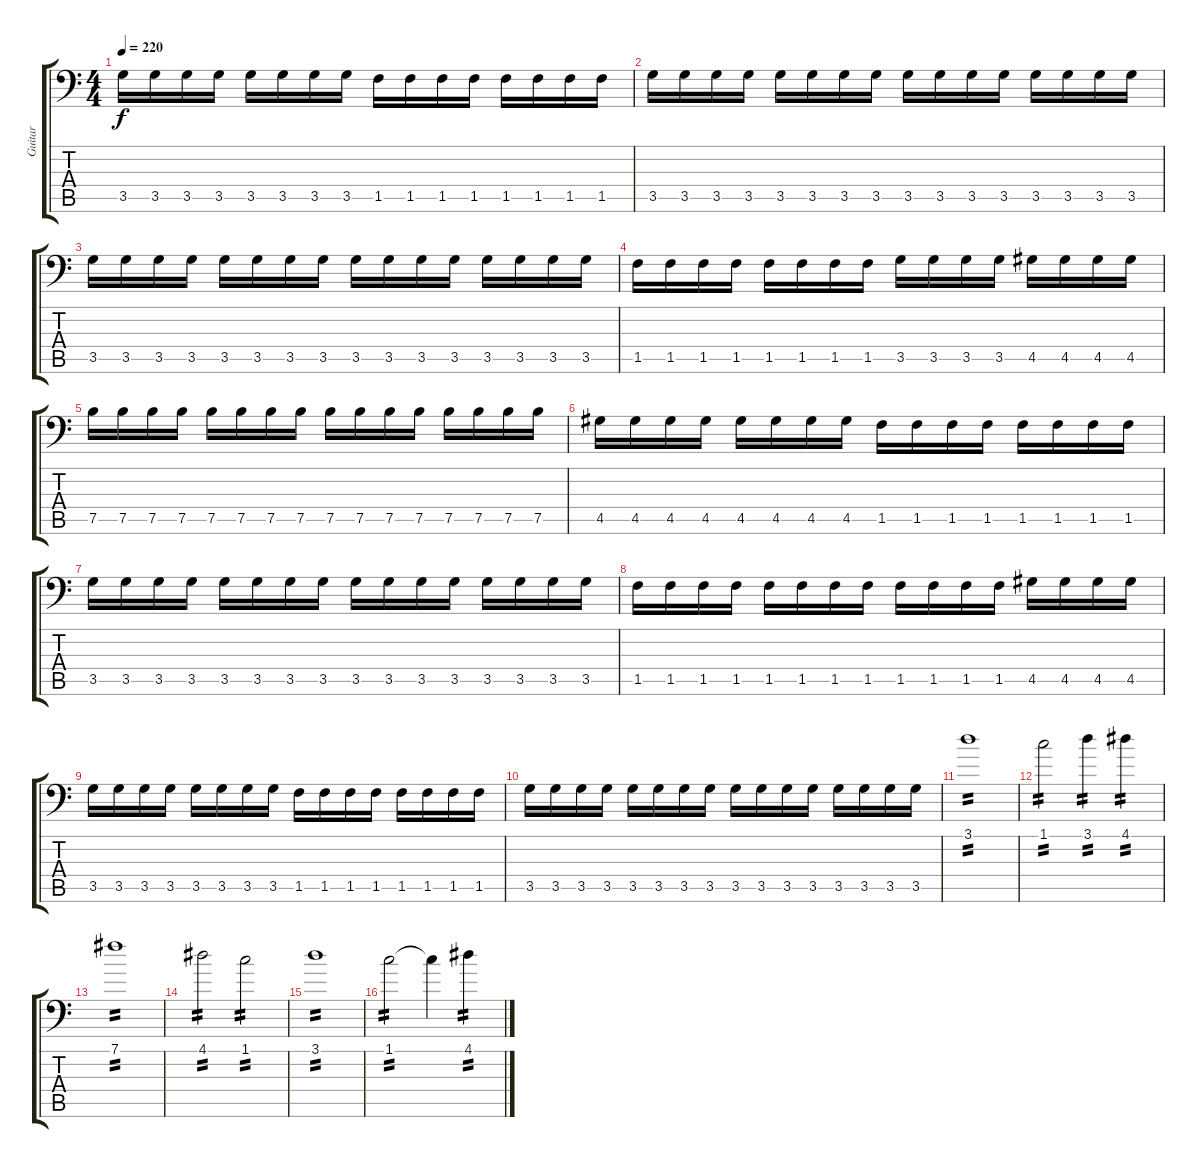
\track ("Guitar" "Guitar") {instrument overdrivenguitar}
\staff {score tabs}
\tuning (B3 Gb3 D3 A2 E2 A1) {hide}
\ts (4 4)
\tempo 220
\clef f4
\ks c
3.5.16{dy f} 3.5.16 3.5.16 3.5.16 3.5.16 3.5.16 3.5.16 3.5.16 1.5.16 1.5.16 1.5.16 1.5.16 1.5.16 1.5.16 1.5.16 1.5.16 |
3.5.16 3.5.16 3.5.16 3.5.16 3.5.16 3.5.16 3.5.16 3.5.16 3.5.16 3.5.16 3.5.16 3.5.16 3.5.16 3.5.16 3.5.16 3.5.16 |
3.5.16 3.5.16 3.5.16 3.5.16 3.5.16 3.5.16 3.5.16 3.5.16 3.5.16 3.5.16 3.5.16 3.5.16 3.5.16 3.5.16 3.5.16 3.5.16 |
1.5.16 1.5.16 1.5.16 1.5.16 1.5.16 1.5.16 1.5.16 1.5.16 3.5.16 3.5.16 3.5.16 3.5.16 4.5.16 4.5.16 4.5.16 4.5.16 |
7.5.16 7.5.16 7.5.16 7.5.16 7.5.16 7.5.16 7.5.16 7.5.16 7.5.16 7.5.16 7.5.16 7.5.16 7.5.16 7.5.16 7.5.16 7.5.16 |
4.5.16 4.5.16 4.5.16 4.5.16 4.5.16 4.5.16 4.5.16 4.5.16 1.5.16 1.5.16 1.5.16 1.5.16 1.5.16 1.5.16 1.5.16 1.5.16 |
3.5.16 3.5.16 3.5.16 3.5.16 3.5.16 3.5.16 3.5.16 3.5.16 3.5.16 3.5.16 3.5.16 3.5.16 3.5.16 3.5.16 3.5.16 3.5.16 |
1.5.16 1.5.16 1.5.16 1.5.16 1.5.16 1.5.16 1.5.16 1.5.16 1.5.16 1.5.16 1.5.16 1.5.16 4.5.16 4.5.16 4.5.16 4.5.16 |
3.5.16 3.5.16 3.5.16 3.5.16 3.5.16 3.5.16 3.5.16 3.5.16 1.5.16 1.5.16 1.5.16 1.5.16 1.5.16 1.5.16 1.5.16 1.5.16 |
3.5.16 3.5.16 3.5.16 3.5.16 3.5.16 3.5.16 3.5.16 3.5.16 3.5.16 3.5.16 3.5.16 3.5.16 3.5.16 3.5.16 3.5.16 3.5.16 |
3.1.1{tp 2} |
1.1.2{tp 2} 3.1.4{tp 2} 4.1.4{tp 2} |
7.1.1{tp 2} |
4.1.2{tp 2} 1.1.2{tp 2} |
3.1.1{tp 2} |
1.1.2{tp 2} 1.1{t}.4 4.1.4{tp 2}
